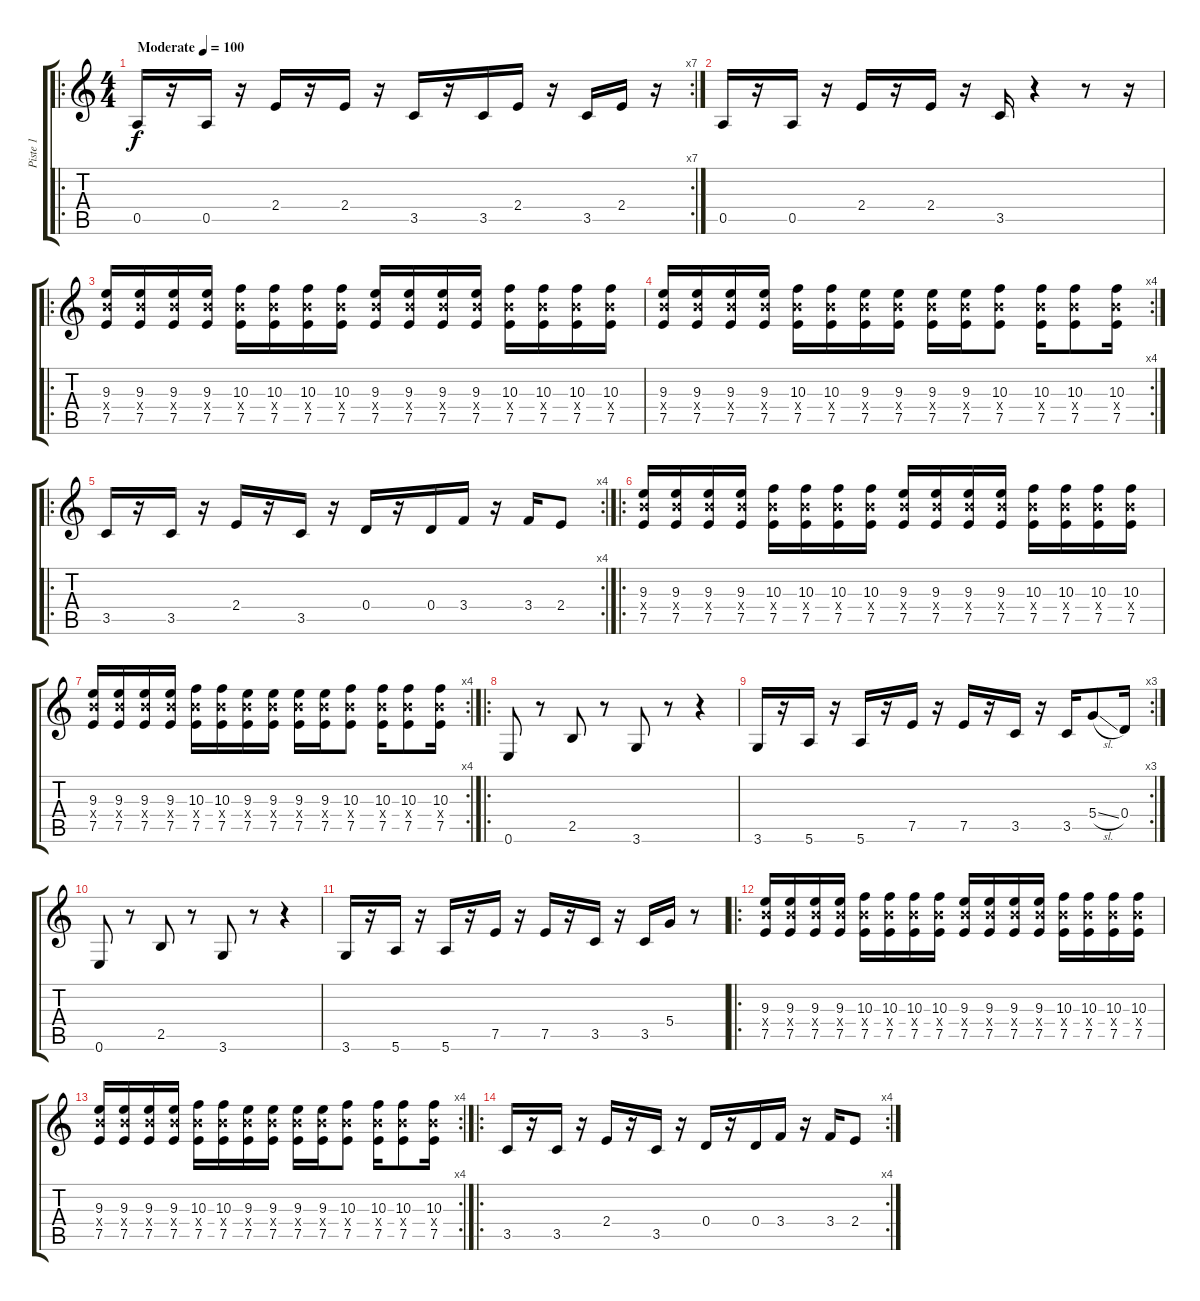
\track ("Piste 1" "Piste 1") {instrument distortionguitar}
\staff {score tabs}
\tuning (E4 B3 G3 D3 A2 E2) {hide}
\ro
\rc 7
\ts (4 4)
\tempo (100 "Moderate")
\clef g2
\ks c
0.5.16{dy f instrument distortionguitar} r.16 0.5.16 r.16 2.4.16 r.16 2.4.16 r.16 3.5.16 r.16 3.5.16 2.4.16 r.16 3.5.16 2.4.16 r.16 |
0.5.16 r.16 0.5.16 r.16 2.4.16 r.16 2.4.16 r.16 3.5.16 r.4 r.8 r.16 |
\ro
(9.3 9.4{x} 7.5).16 (9.3 9.4{x} 7.5).16 (9.3 9.4{x} 7.5).16 (9.3 9.4{x} 7.5).16 (10.3 9.4{x} 7.5).16 (10.3 9.4{x} 7.5).16 (10.3 9.4{x} 7.5).16 (10.3 9.4{x} 7.5).16 (9.3 9.4{x} 7.5).16 (9.3 9.4{x} 7.5).16 (9.3 9.4{x} 7.5).16 (9.3 9.4{x} 7.5).16 (10.3 9.4{x} 7.5).16 (10.3 9.4{x} 7.5).16 (10.3 9.4{x} 7.5).16 (10.3 9.4{x} 7.5).16 |
\rc 4
(9.3 9.4{x} 7.5).16 (9.3 9.4{x} 7.5).16 (9.3 9.4{x} 7.5).16 (9.3 9.4{x} 7.5).16 (10.3 9.4{x} 7.5).16 (10.3 9.4{x} 7.5).16 (9.3 9.4{x} 7.5).16 (9.3 9.4{x} 7.5).16 (9.3 9.4{x} 7.5).16 (9.3 9.4{x} 7.5).16 (10.3 9.4{x} 7.5).8 (10.3 9.4{x} 7.5).16 (10.3 9.4{x} 7.5).8 (10.3 9.4{x} 7.5).16 |
\ro
\rc 4
3.5.16 r.16 3.5.16 r.16 2.4.16 r.16 3.5.16 r.16 0.4.16 r.16 0.4.16 3.4.16 r.16 3.4.16 2.4.8 |
\ro
(9.3 9.4{x} 7.5).16 (9.3 9.4{x} 7.5).16 (9.3 9.4{x} 7.5).16 (9.3 9.4{x} 7.5).16 (10.3 9.4{x} 7.5).16 (10.3 9.4{x} 7.5).16 (10.3 9.4{x} 7.5).16 (10.3 9.4{x} 7.5).16 (9.3 9.4{x} 7.5).16 (9.3 9.4{x} 7.5).16 (9.3 9.4{x} 7.5).16 (9.3 9.4{x} 7.5).16 (10.3 9.4{x} 7.5).16 (10.3 9.4{x} 7.5).16 (10.3 9.4{x} 7.5).16 (10.3 9.4{x} 7.5).16 |
\rc 4
(9.3 9.4{x} 7.5).16 (9.3 9.4{x} 7.5).16 (9.3 9.4{x} 7.5).16 (9.3 9.4{x} 7.5).16 (10.3 9.4{x} 7.5).16 (10.3 9.4{x} 7.5).16 (9.3 9.4{x} 7.5).16 (9.3 9.4{x} 7.5).16 (9.3 9.4{x} 7.5).16 (9.3 9.4{x} 7.5).16 (10.3 9.4{x} 7.5).8 (10.3 9.4{x} 7.5).16 (10.3 9.4{x} 7.5).8 (10.3 9.4{x} 7.5).16 |
\ro
0.6.8 r.8 2.5.8 r.8 3.6.8 r.8 r.4 |
\rc 3
3.6.16 r.16 5.6.16 r.16 5.6.16 r.16 7.5.16 r.16 7.5.16 r.16 3.5.16 r.16 3.5.16 5.4{sl}.8 0.4.16 |
0.6.8 r.8 2.5.8 r.8 3.6.8 r.8 r.4 |
3.6.16 r.16 5.6.16 r.16 5.6.16 r.16 7.5.16 r.16 7.5.16 r.16 3.5.16 r.16 3.5.16 5.4.16 r.8 |
\ro
(9.3 9.4{x} 7.5).16 (9.3 9.4{x} 7.5).16 (9.3 9.4{x} 7.5).16 (9.3 9.4{x} 7.5).16 (10.3 9.4{x} 7.5).16 (10.3 9.4{x} 7.5).16 (10.3 9.4{x} 7.5).16 (10.3 9.4{x} 7.5).16 (9.3 9.4{x} 7.5).16 (9.3 9.4{x} 7.5).16 (9.3 9.4{x} 7.5).16 (9.3 9.4{x} 7.5).16 (10.3 9.4{x} 7.5).16 (10.3 9.4{x} 7.5).16 (10.3 9.4{x} 7.5).16 (10.3 9.4{x} 7.5).16 |
\rc 4
(9.3 9.4{x} 7.5).16 (9.3 9.4{x} 7.5).16 (9.3 9.4{x} 7.5).16 (9.3 9.4{x} 7.5).16 (10.3 9.4{x} 7.5).16 (10.3 9.4{x} 7.5).16 (9.3 9.4{x} 7.5).16 (9.3 9.4{x} 7.5).16 (9.3 9.4{x} 7.5).16 (9.3 9.4{x} 7.5).16 (10.3 9.4{x} 7.5).8 (10.3 9.4{x} 7.5).16 (10.3 9.4{x} 7.5).8 (10.3 9.4{x} 7.5).16 |
\ro
\rc 4
3.5.16 r.16 3.5.16 r.16 2.4.16 r.16 3.5.16 r.16 0.4.16 r.16 0.4.16 3.4.16 r.16 3.4.16 2.4.8
